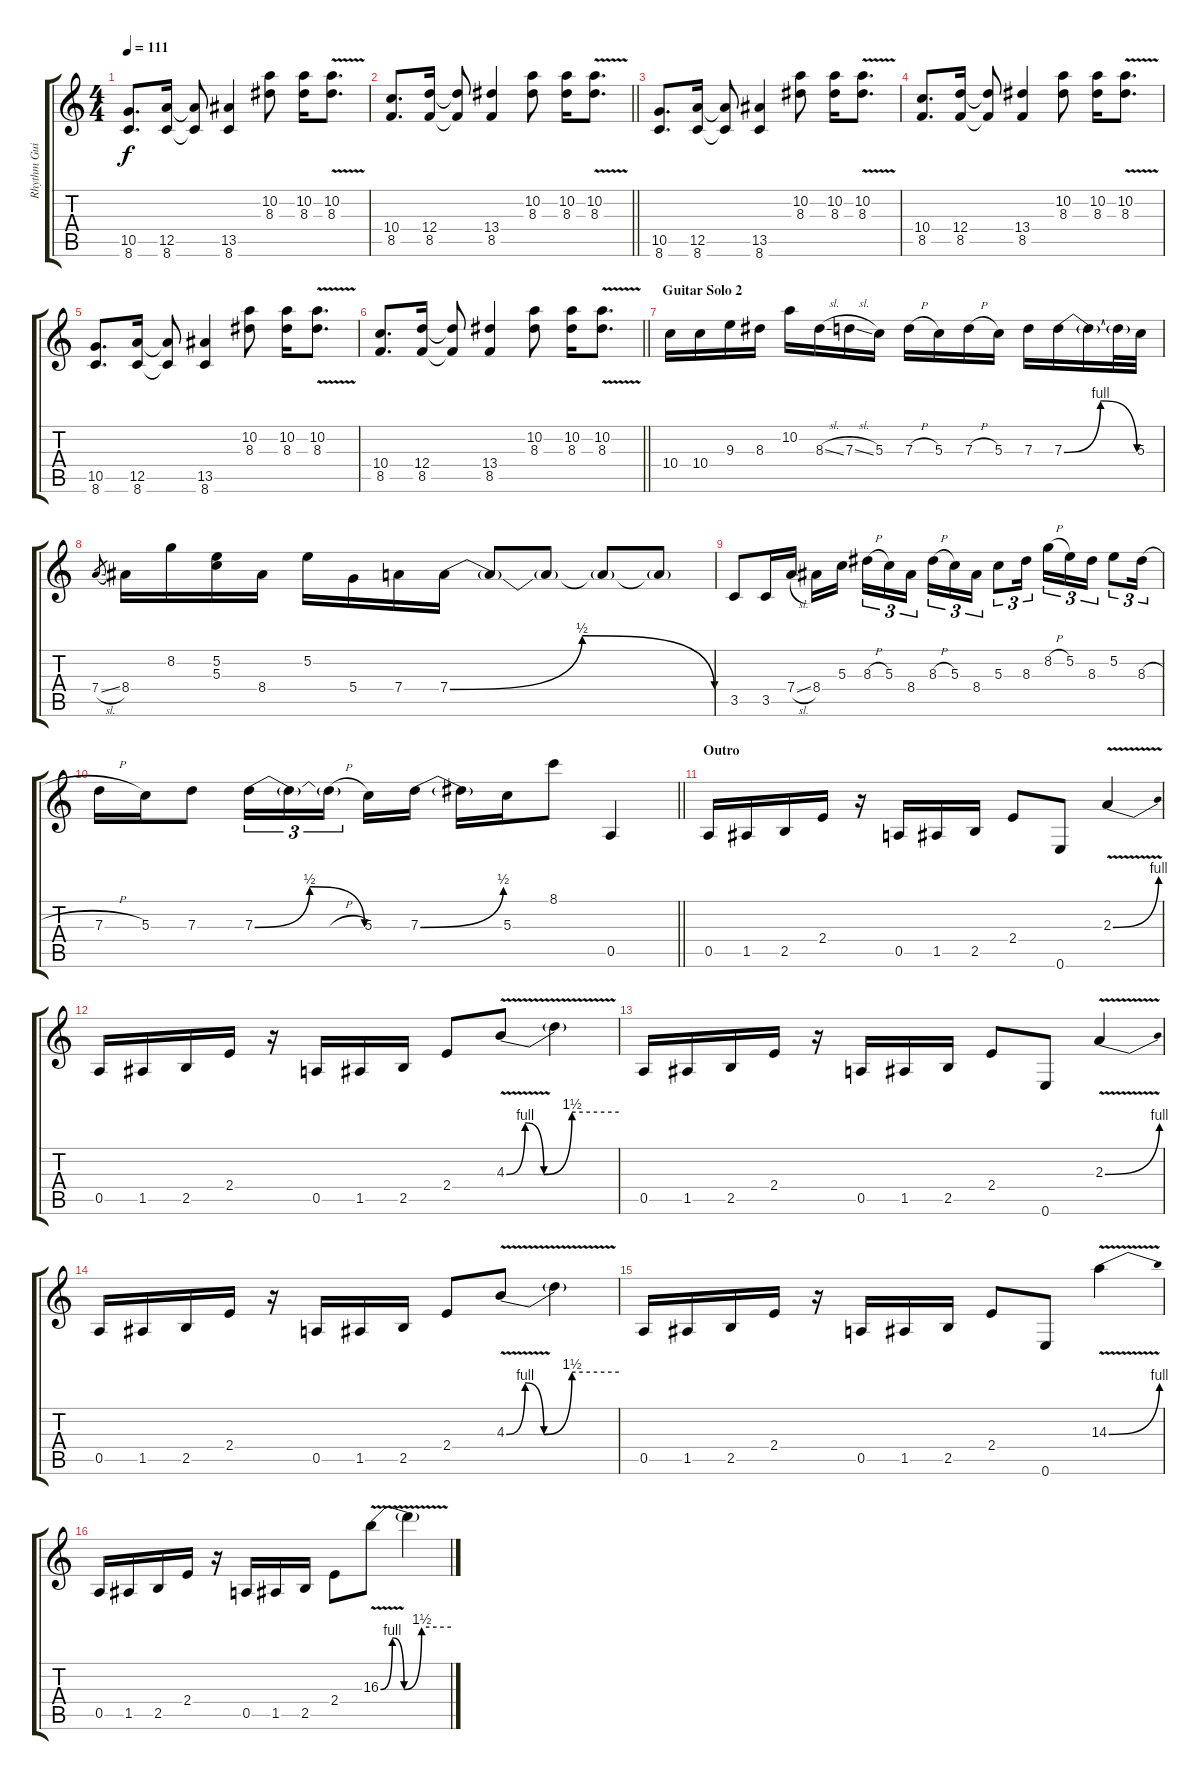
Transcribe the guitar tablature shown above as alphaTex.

\track ("Rhythm Guitar 1" "Rhythm Gui") {instrument overdrivenguitar}
\staff {score tabs}
\tuning (E4 B3 G3 D3 A2 E2) {hide}
\ts (4 4)
\tempo 111
\clef g2
\ks c
(10.5 8.6).8{d dy f} (12.5 8.6).16 (12.5{t} 8.6{t}).8 (13.5 8.6).4 (10.2 8.3).8 (10.2 8.3).16 (10.2{v} 8.3).8{d} |
\barLineRight lightlight
(10.4 8.5).8{d} (12.4 8.5).16 (12.4{t} 8.5{t}).8 (13.4 8.5).4 (10.2 8.3).8 (10.2 8.3).16 (10.2{v} 8.3).8{d} |
(10.5 8.6).8{d} (12.5 8.6).16 (12.5{t} 8.6{t}).8 (13.5 8.6).4 (10.2 8.3).8 (10.2 8.3).16 (10.2{v} 8.3).8{d} |
(10.4 8.5).8{d} (12.4 8.5).16 (12.4{t} 8.5{t}).8 (13.4 8.5).4 (10.2 8.3).8 (10.2 8.3).16 (10.2{v} 8.3).8{d} |
(10.5 8.6).8{d} (12.5 8.6).16 (12.5{t} 8.6{t}).8 (13.5 8.6).4 (10.2 8.3).8 (10.2 8.3).16 (10.2{v} 8.3).8{d} |
\barLineRight lightlight
(10.4 8.5).8{d} (12.4 8.5).16 (12.4{t} 8.5{t}).8 (13.4 8.5).4 (10.2 8.3).8 (10.2 8.3).16 (10.2{v} 8.3).8{d} |
\section ("" "Guitar Solo 2")
10.4.16{volume 16} 10.4.16 9.3.16 8.3.16 10.2.16 8.3{sl}.16 7.3{sl}.16 5.3.16 7.3{h}.16 5.3.16 7.3{h}.16 5.3.16 7.3.16 7.3{be (bendrelease 0 0 25 4 45 4 60 0)}.16 7.3{t}.16 7.3{t}.32 5.3.32 |
7.4{sl}.8{gr} 8.4.16{volume 16} 8.2.16 (5.2 5.3).16 8.4.16 5.2.16 5.4.16 7.4.16 7.4{be (bendrelease 0 0 10 2 45 2 60 0)}.16 7.4{t}.8 7.4{t}.8 7.4{t}.8 7.4{t}.8 |
3.5.8{volume 16} 3.5.16 7.4{sl}.16 8.4.16 5.3.16{beam splitsecondary} 8.3{h}.16{tu (3 2)} 5.3.16{tu (3 2)} 8.4.16{tu (3 2)} 8.3{h}.16{tu (3 2)} 5.3.16{tu (3 2)} 8.4.16{tu (3 2)} 5.3.8{tu (3 2)} 8.3.16{tu (3 2)} 8.2{h}.16{tu (3 2)} 5.2.16{tu (3 2)} 8.3.16{tu (3 2)} 5.2.8{tu (3 2)} 8.3{h}.16{tu (3 2)} |
\barLineRight lightlight
7.3{h}.16{volume 16} 5.3.16 7.3.8 7.3{be (bendrelease 0 0 10 2 30 2 60 0)}.16{tu (3 2)} 7.3{t}.16{tu (3 2)} 7.3{h t}.16{tu (3 2) beam splitsecondary} 5.3.16 7.3{be (bend 0 0 60 2)}.16 7.3{t}.16 5.3.16 8.1.8 0.5.4 |
\section ("" "Outro")
0.5.16 1.5.16 2.5.16 2.4.16 r.16 0.5.16 1.5.16 2.5.16 2.4.8 0.6.8 2.3{be (bend 0 0 60 4) v}.4 |
0.5.16 1.5.16 2.5.16 2.4.16 r.16 0.5.16 1.5.16 2.5.16 2.4.8 4.3{be (custom 0 0 10 4 20 0 35 6 60 6) v}.8 4.3{t}.4 |
0.5.16 1.5.16 2.5.16 2.4.16 r.16 0.5.16 1.5.16 2.5.16 2.4.8 0.6.8 2.3{be (bend 0 0 60 4) v}.4 |
0.5.16 1.5.16 2.5.16 2.4.16 r.16 0.5.16 1.5.16 2.5.16 2.4.8 4.3{be (custom 0 0 10 4 20 0 35 6 60 6) v}.8 4.3{t}.4 |
0.5.16 1.5.16 2.5.16 2.4.16 r.16 0.5.16 1.5.16 2.5.16 2.4.8 0.6.8 14.3{be (bend 0 0 60 4) v}.4 |
0.5.16 1.5.16 2.5.16 2.4.16 r.16 0.5.16 1.5.16 2.5.16 2.4.8 16.3{be (custom 0 0 10 4 20 0 35 6 60 6) v}.8 16.3{t}.4
